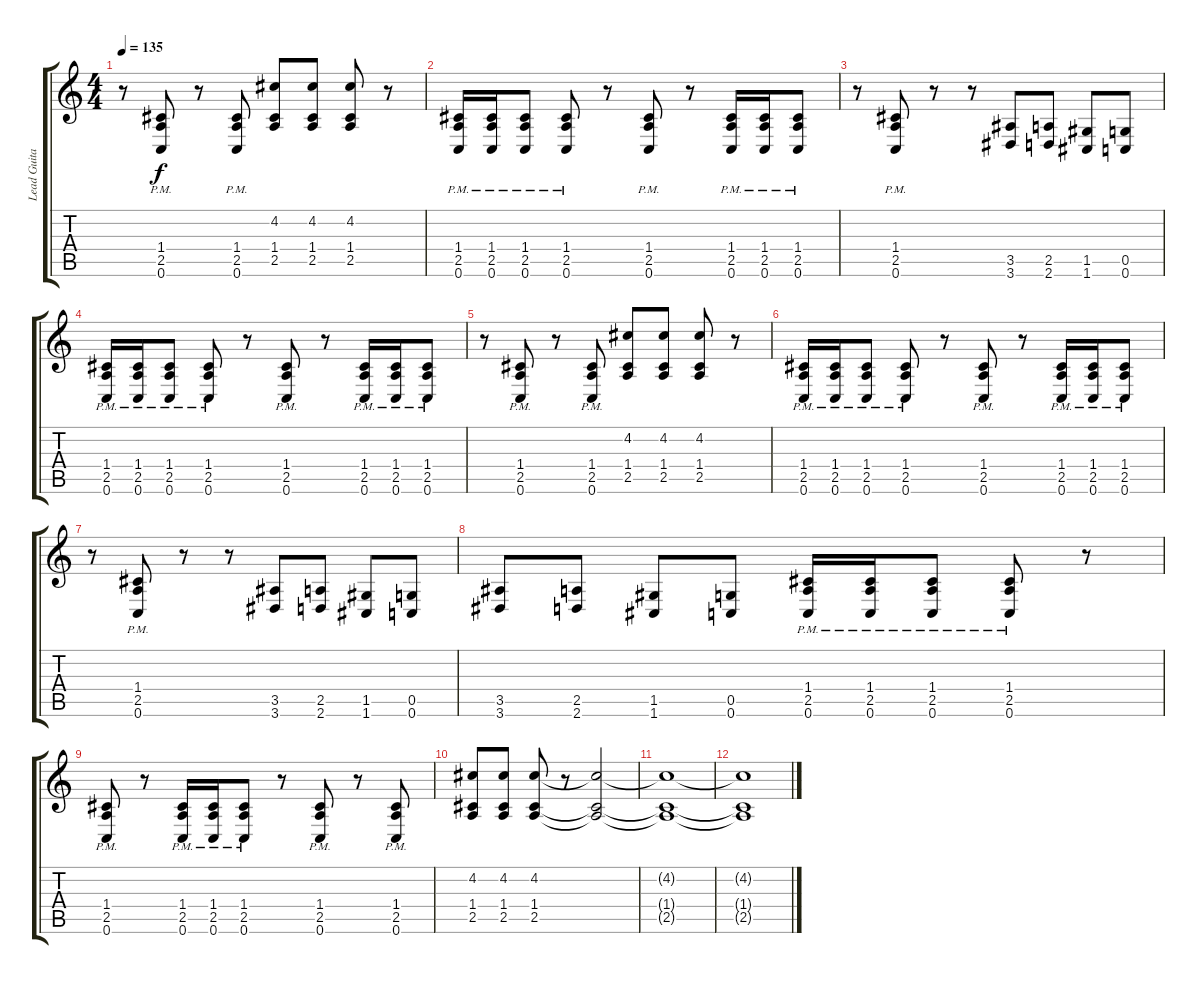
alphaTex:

\track ("Lead Guitar" "Lead Guita") {instrument overdrivenguitar}
\staff {score tabs}
\tuning (D4 A3 F3 C3 G2 C2) {hide}
\ts (4 4)
\tempo 135
\clef g2
\ks c
r.8{dy f} (1.4{pm} 2.5{pm} 0.6{pm}).8 r.8 (1.4{pm} 2.5{pm} 0.6{pm}).8 (4.2 1.4 2.5).8 (4.2 1.4 2.5).8 (4.2 1.4 2.5).8 r.8 |
(1.4{pm} 2.5{pm} 0.6{pm}).16 (1.4{pm} 2.5{pm} 0.6{pm}).16 (1.4{pm} 2.5{pm} 0.6{pm}).8 (1.4{pm} 2.5{pm} 0.6{pm}).8 r.8 (1.4{pm} 2.5{pm} 0.6{pm}).8 r.8 (1.4{pm} 2.5{pm} 0.6{pm}).16 (1.4{pm} 2.5{pm} 0.6{pm}).16 (1.4{pm} 2.5{pm} 0.6{pm}).8 |
r.8 (1.4{pm} 2.5{pm} 0.6{pm}).8 r.8 r.8 (3.5 3.6).8 (2.5 2.6).8 (1.5 1.6).8 (0.5 0.6).8 |
(1.4{pm} 2.5{pm} 0.6{pm}).16 (1.4{pm} 2.5{pm} 0.6{pm}).16 (1.4{pm} 2.5{pm} 0.6{pm}).8 (1.4{pm} 2.5{pm} 0.6{pm}).8 r.8 (1.4{pm} 2.5{pm} 0.6{pm}).8 r.8 (1.4{pm} 2.5{pm} 0.6{pm}).16 (1.4{pm} 2.5{pm} 0.6{pm}).16 (1.4{pm} 2.5{pm} 0.6{pm}).8 |
r.8 (1.4{pm} 2.5{pm} 0.6{pm}).8 r.8 (1.4{pm} 2.5{pm} 0.6{pm}).8 (4.2 1.4 2.5).8 (4.2 1.4 2.5).8 (4.2 1.4 2.5).8 r.8 |
(1.4{pm} 2.5{pm} 0.6{pm}).16 (1.4{pm} 2.5{pm} 0.6{pm}).16 (1.4{pm} 2.5{pm} 0.6{pm}).8 (1.4{pm} 2.5{pm} 0.6{pm}).8 r.8 (1.4{pm} 2.5{pm} 0.6{pm}).8 r.8 (1.4{pm} 2.5{pm} 0.6{pm}).16 (1.4{pm} 2.5{pm} 0.6{pm}).16 (1.4{pm} 2.5{pm} 0.6{pm}).8 |
r.8 (1.4{pm} 2.5{pm} 0.6{pm}).8 r.8 r.8 (3.5 3.6).8 (2.5 2.6).8 (1.5 1.6).8 (0.5 0.6).8 |
(3.5 3.6).8 (2.5 2.6).8 (1.5 1.6).8 (0.5 0.6).8 (1.4{pm} 2.5{pm} 0.6{pm}).16 (1.4{pm} 2.5{pm} 0.6{pm}).16 (1.4{pm} 2.5{pm} 0.6{pm}).8 (1.4{pm} 2.5{pm} 0.6{pm}).8 r.8 |
(1.4{pm} 2.5{pm} 0.6{pm}).8 r.8 (1.4{pm} 2.5{pm} 0.6{pm}).16 (1.4{pm} 2.5{pm} 0.6{pm}).16 (1.4{pm} 2.5{pm} 0.6{pm}).8 r.8 (1.4{pm} 2.5{pm} 0.6{pm}).8 r.8 (1.4{pm} 2.5{pm} 0.6{pm}).8 |
(4.2 1.4 2.5).8 (4.2 1.4 2.5).8 (4.2 1.4 2.5).8 r.8 (4.2{t} 1.4{t} 2.5{t}).2 |
(4.2{t} 1.4{t} 2.5{t}).1{volume 0} |
(4.2{t} 1.4{t} 2.5{t}).1
